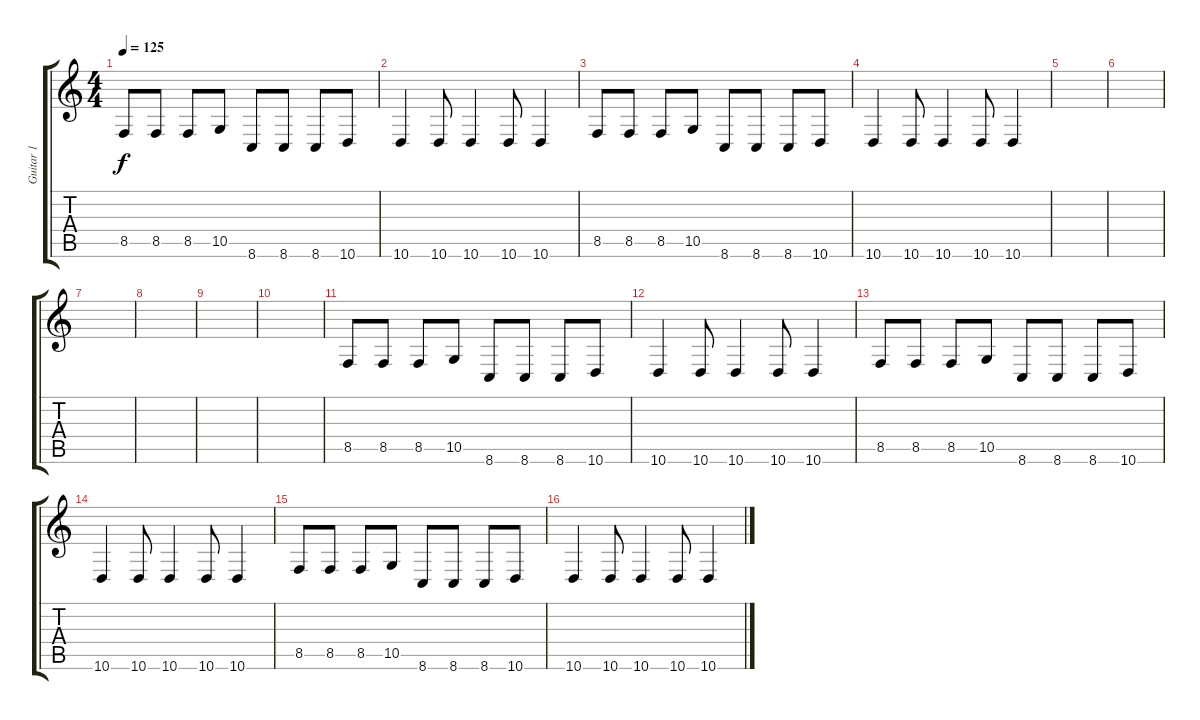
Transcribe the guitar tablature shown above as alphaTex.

\track ("Guitar 1" "Guitar 1") {instrument lead4chiff}
\staff {score tabs}
\tuning (E4 B3 G3 D3 A2 E2) {hide}
\ts (4 4)
\tempo 125
\clef g2
\ks c
8.5.8{dy f} 8.5.8 8.5.8 10.5.8 8.6.8 8.6.8 8.6.8 10.6.8 |
10.6.4 10.6.8 10.6.4 10.6.8 10.6.4 |
8.5.8 8.5.8 8.5.8 10.5.8 8.6.8 8.6.8 8.6.8 10.6.8 |
10.6.4 10.6.8 10.6.4 10.6.8 10.6.4 |
|
|
|
|
|
|
8.5.8 8.5.8 8.5.8 10.5.8 8.6.8 8.6.8 8.6.8 10.6.8 |
10.6.4 10.6.8 10.6.4 10.6.8 10.6.4 |
8.5.8 8.5.8 8.5.8 10.5.8 8.6.8 8.6.8 8.6.8 10.6.8 |
10.6.4 10.6.8 10.6.4 10.6.8 10.6.4 |
8.5.8 8.5.8 8.5.8 10.5.8 8.6.8 8.6.8 8.6.8 10.6.8 |
10.6.4 10.6.8 10.6.4 10.6.8 10.6.4
